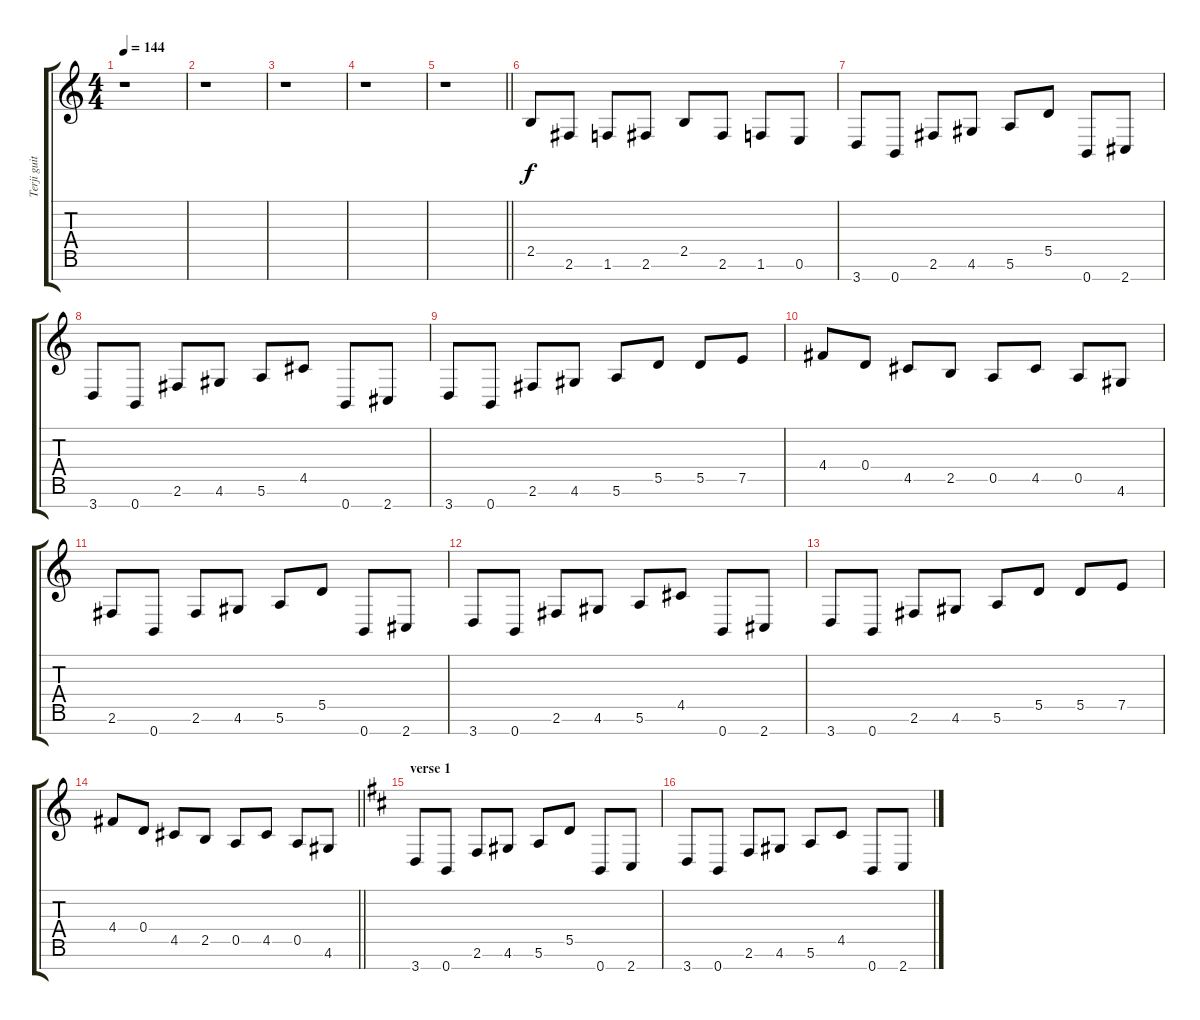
\track ("Terji guitar" "Terji guit") {instrument distortionguitar}
\staff {score tabs}
\tuning (E4 B3 G3 D3 A2 E2 B1) {hide}
\ts (4 4)
\section ("" "")
\tempo 144
\clef g2
\ks c
r.1{dy f instrument distortionguitar} |
r.1 |
r.1 |
r.1 |
\barLineRight lightlight
r.1 |
2.5.8 2.6.8 1.6.8 2.6.8 2.5.8 2.6.8 1.6.8 0.6.8 |
3.7.8 0.7.8 2.6.8 4.6.8 5.6.8 5.5.8 0.7.8 2.7.8 |
3.7.8 0.7.8 2.6.8 4.6.8 5.6.8 4.5.8 0.7.8 2.7.8 |
3.7.8 0.7.8 2.6.8 4.6.8 5.6.8 5.5.8 5.5.8 7.5.8 |
4.4.8 0.4.8 4.5.8 2.5.8 0.5.8 4.5.8 0.5.8 4.6.8 |
2.6.8 0.7.8 2.6.8 4.6.8 5.6.8 5.5.8 0.7.8 2.7.8 |
3.7.8 0.7.8 2.6.8 4.6.8 5.6.8 4.5.8 0.7.8 2.7.8 |
3.7.8 0.7.8 2.6.8 4.6.8 5.6.8 5.5.8 5.5.8 7.5.8 |
\barLineRight lightlight
4.4.8 0.4.8 4.5.8 2.5.8 0.5.8 4.5.8 0.5.8 4.6.8 |
\section ("" "verse 1")
\ks bminor
3.7.8 0.7.8 2.6.8 4.6.8 5.6.8 5.5.8 0.7.8 2.7.8 |
3.7.8 0.7.8 2.6.8 4.6.8 5.6.8 4.5.8 0.7.8 2.7.8
